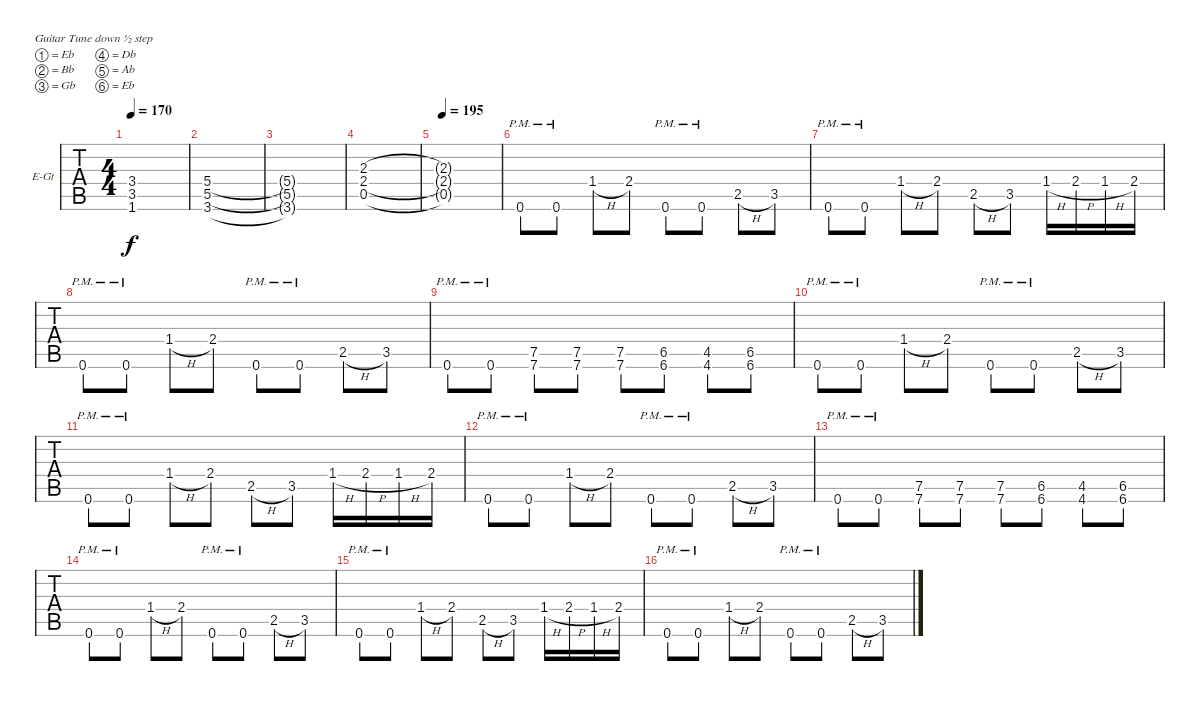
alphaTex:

\bracketExtendMode groupsimilarinstruments
\firstSystemTrackNameOrientation horizontal
\otherSystemsTrackNameOrientation horizontal
\track ("Юрий Мелисов" "E-Gt") {instrument distortionguitar}
\staff {tabs}
\tuning (Eb4 Bb3 Gb3 Db3 Ab2 Eb2)
\ts (4 4)
\tempo 170
\clef g2
\ks c
(3.4{t} 3.5{t} 1.6{t}).1{dy f} |
(5.4 5.5 3.6).1 |
(5.4{t} 5.5{t} 3.6{t}).1 |
(2.3 2.4 0.5).1 |
\tempo 195
(2.3{t} 2.4{t} 0.5{t}).1 |
0.6{pm}.8 0.6{pm}.8 1.4{h}.8 2.4.8 0.6{pm}.8 0.6{pm}.8 2.5{h}.8 3.5.8 |
0.6{pm}.8 0.6{pm}.8 1.4{h}.8 2.4.8 2.5{h}.8 3.5.8 1.4{h}.16 2.4{h}.16 1.4{h}.16 2.4.16 |
0.6{pm}.8 0.6{pm}.8 1.4{h}.8 2.4.8 0.6{pm}.8 0.6{pm}.8 2.5{h}.8 3.5.8 |
0.6{pm}.8 0.6{pm}.8 (7.5 7.6).8 (7.5 7.6).8 (7.5 7.6).8 (6.5 6.6).8 (4.5 4.6).8 (6.5 6.6).8 |
0.6{pm}.8 0.6{pm}.8 1.4{h}.8 2.4.8 0.6{pm}.8 0.6{pm}.8 2.5{h}.8 3.5.8 |
0.6{pm}.8 0.6{pm}.8 1.4{h}.8 2.4.8 2.5{h}.8 3.5.8 1.4{h}.16 2.4{h}.16 1.4{h}.16 2.4.16 |
0.6{pm}.8 0.6{pm}.8 1.4{h}.8 2.4.8 0.6{pm}.8 0.6{pm}.8 2.5{h}.8 3.5.8 |
0.6{pm}.8 0.6{pm}.8 (7.5 7.6).8 (7.5 7.6).8 (7.5 7.6).8 (6.5 6.6).8 (4.5 4.6).8 (6.5 6.6).8 |
0.6{pm}.8 0.6{pm}.8 1.4{h}.8 2.4.8 0.6{pm}.8 0.6{pm}.8 2.5{h}.8 3.5.8 |
0.6{pm}.8 0.6{pm}.8 1.4{h}.8 2.4.8 2.5{h}.8 3.5.8 1.4{h}.16 2.4{h}.16 1.4{h}.16 2.4.16 |
0.6{pm}.8 0.6{pm}.8 1.4{h}.8 2.4.8 0.6{pm}.8 0.6{pm}.8 2.5{h}.8 3.5.8
